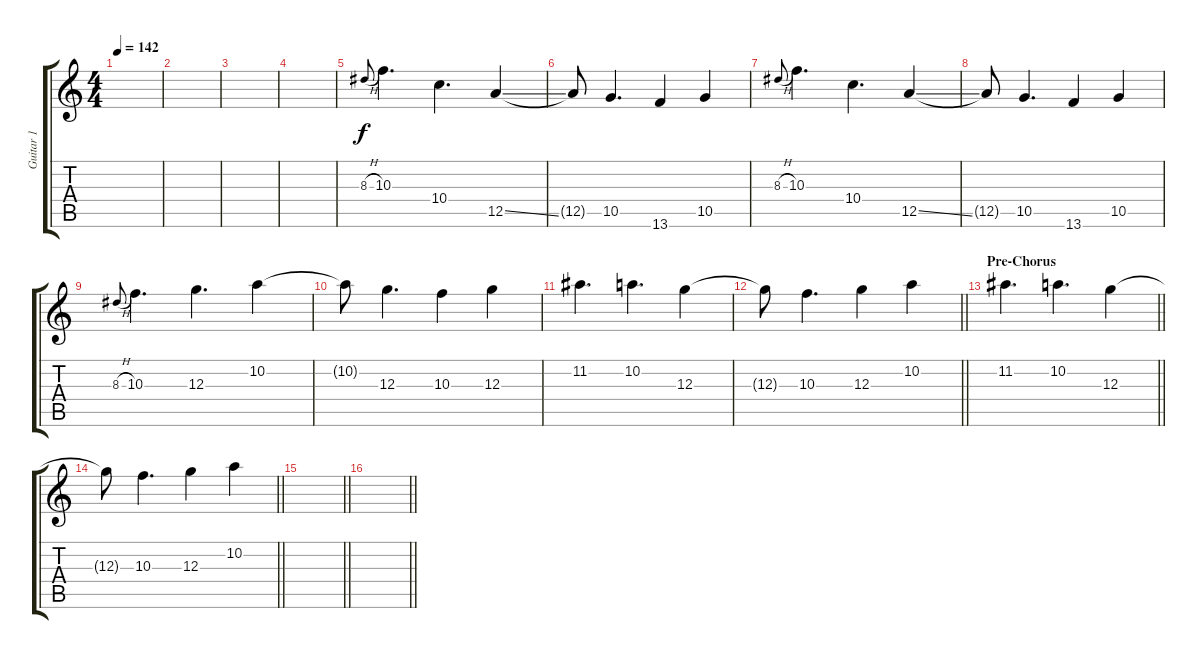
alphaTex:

\track ("Guitar 1" "Guitar 1") {instrument distortionguitar}
\staff {score tabs}
\tuning (E4 B3 G3 D3 A2 E2) {hide}
\ts (4 4)
\tempo 142
\clef g2
\ks c
|
|
|
|
8.3{h}.8{gr onbeat} 10.3.4{d volume 13} 10.4.4{d} 12.5{ss}.4 |
12.5{t}.8 10.5.4{d} 13.6.4 10.5.4 |
8.3{h}.8{gr onbeat} 10.3.4{d} 10.4.4{d} 12.5{ss}.4 |
12.5{t}.8 10.5.4{d} 13.6.4 10.5.4 |
8.3{h}.8{gr onbeat} 10.3.4{d} 12.3.4{d} 10.2.4 |
10.2{t}.8 12.3.4{d} 10.3.4 12.3.4 |
11.2.4{d} 10.2.4{d} 12.3.4 |
\barLineRight lightlight
12.3{t}.8 10.3.4{d} 12.3.4 10.2.4 |
\section ("" "Pre-Chorus")
\barLineRight lightlight
11.2.4{d} 10.2.4{d} 12.3.4 |
\barLineRight lightlight
12.3{t}.8 10.3.4{d} 12.3.4 10.2.4 |
\barLineRight lightlight
|
\barLineRight lightlight
